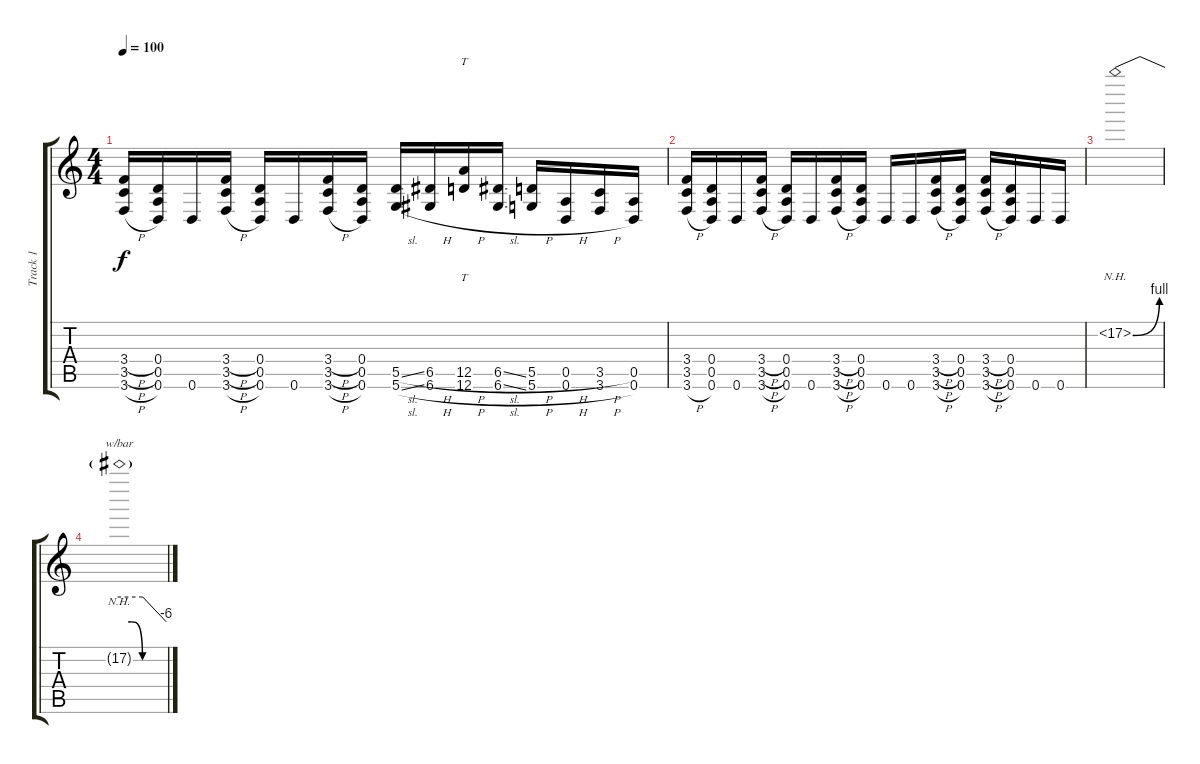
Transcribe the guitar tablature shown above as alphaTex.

\track ("Track 1" "Track 1") {solo instrument distortionguitar}
\staff {score tabs}
\tuning (E4 B3 G3 D3 A2 D2) {hide}
\ts (4 4)
\tempo 100
\clef g2
\ks c
(3.4{h} 3.5{h} 3.6{h}).16{dy f} (0.4 0.5 0.6).16 0.6.16 (3.4{h} 3.5{h} 3.6{h}).16 (0.4 0.5 0.6).16 0.6.16 (3.4{h} 3.5{h} 3.6{h}).16 (0.4 0.5 0.6).16 (5.5{sl} 5.6{sl}).16 (6.5{h} 6.6{h}).16 (12.5{h} 12.6{h}).16{tt} (6.5{sl} 6.6{sl}).16 (5.5{h} 5.6{h}).16 (0.5{h} 0.6{h}).16 (3.5{h} 3.6{h}).16 (0.5 0.6).16 |
(3.4 3.5 3.6{h}).16 (0.4 0.5 0.6).16 0.6.16 (3.4{h} 3.5{h} 3.6{h}).16 (0.4 0.5 0.6).16 0.6.16 (3.4{h} 3.5{h} 3.6{h}).16 (0.4 0.5 0.6).16 0.6.16 0.6.16 (3.4{h} 3.5{h} 3.6{h}).16 (0.4 0.5 0.6).16 (3.4{h} 3.5{h} 3.6{h}).16 (0.4 0.5 0.6).16 0.6.16 0.6.16 |
17.2{be (bend 0 0 60 4) nh}.1 |
17.2{be (custom 0 4 15 4 30 0 60 0) nh t}.1{tbe (custom default 0 0 30 0 60 -24)}
